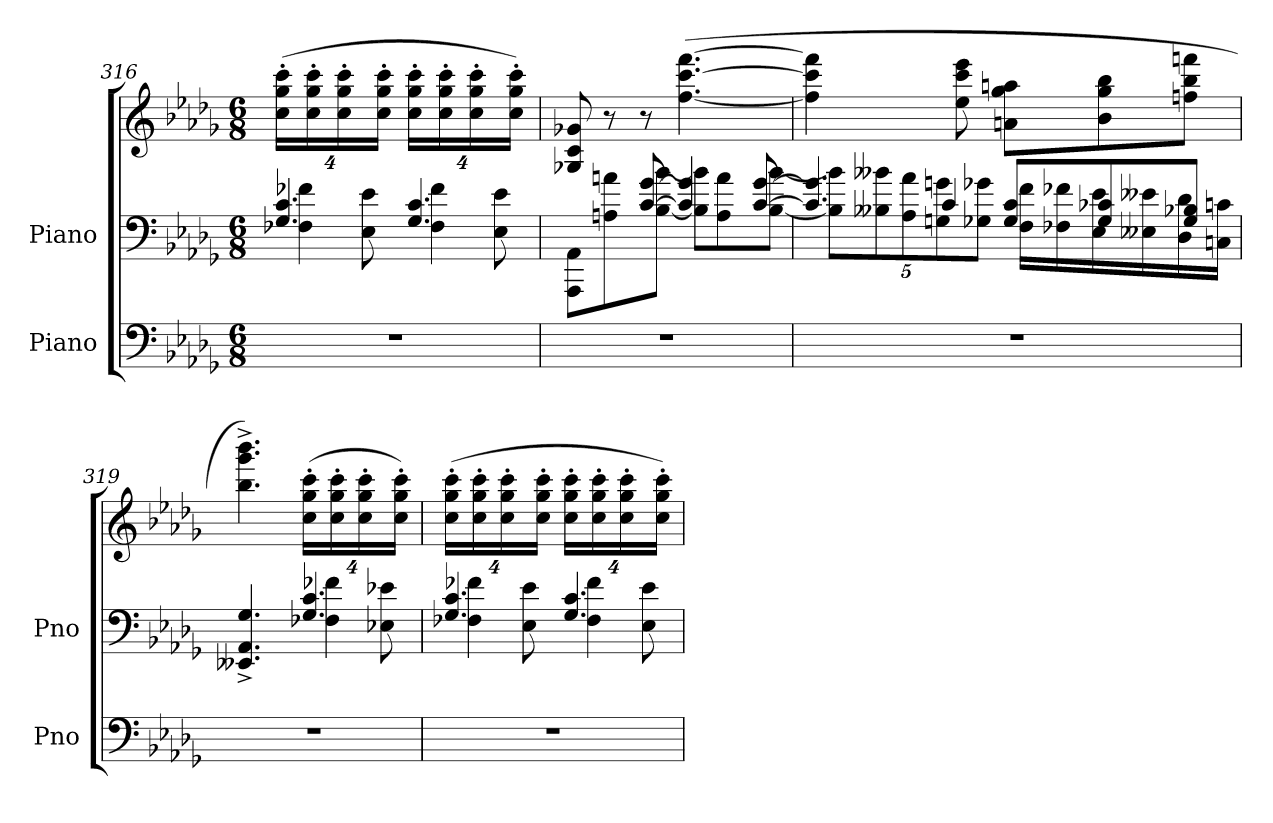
**kern	**kern	**kern
*part2	*part1	*part1
*staff3	*staff2	*staff1
*I"Piano	*I"Piano	*
*I'Pno	*I'Pno	*
!!LO:LB:g=z
*clefF4	*clefF4	*clefG2
*k[b-e-a-d-g-]	*k[b-e-a-d-g-]	*k[b-e-a-d-g-]
*M6/8	*M6/8	*M6/8
=316	=316	=316
*	*^	*
*	*	*	*Xbrackettup
2.r	4.G-/ 4.c/	4F-X\ 4f-X\	(32%3cc\' 32%3gg-\' 32%3ccc\'L
.	.	.	32%3cc\' 32%3gg-\' 32%3ccc\'
.	.	.	32%3cc\' 32%3gg-\' 32%3ccc\'
.	.	8E-\ 8e-\	.
.	.	.	32%3cc\' 32%3gg-\' 32%3ccc\'J
.	4.G-/ 4.c/	4F-\ 4f-\	32%3cc\' 32%3gg-\' 32%3ccc\'L
.	.	.	32%3cc\' 32%3gg-\' 32%3ccc\'
.	.	.	32%3cc\' 32%3gg-\' 32%3ccc\'
.	.	8E-\ 8e-\	.
.	.	.	32%3cc\' 32%3gg-\' 32%3ccc\'J)
=317	=317	=317	=317
2.r	4ryy	8AAA-\ 8AA-\L	8G-X/ 8c/ 8g-X/
.	.	8An\ 8an\	8r
.	[8c/ [8g-/	[8B-\ [8b-\J	8r
.	4c/] 4g-/]	8B-\] 8b-\]L	([4.ff\ [4.ccc\ [4.fff\
.	.	8A\ 8a\	.
.	[8c/ [8g-/	[8B-\ [8b-\J	.
=318	=318	=318	=318
*	*Xtuplet	*tuplet	*
*	*	*Xbrackettup	*
2.r	20%3.c/] 20%3.g-/]	40%3B-\] 40%3b-\]L	4ff\] 4ccc\] 4fff\]
.	.	40%3B--X\ 40%3b--X\	.
.	.	40%3A-\ 40%3a-\	.
.	20%3c/	40%3Gn\ 40%3gn\	.
.	.	.	8ee-\ 8ccc\ 8eee-\
.	.	40%3G-X\ 40%3g-X\J	.
.	8G-/ 8c/L	16F\ 16f\LL	8an\ 8gg-\ 8aan\L
.	.	16F-X\ 16f-X\	.
.	8G-/ 8c-X/	16E-\ 16e-\	8b-\ 8gg-\ 8bb-\
.	.	16E--X\ 16e--X\	.
.	8G-/ 8B-X/J	16D-\ 16d-\	8ffni\ 8bb-\ 8fffni\J
.	.	16Cn\ 16cn\JJ	.
=319	=319	=319	=319
2.r	4.EE--X/^ 4.AA-/^ 4.G-/^	4.ryy	4.bb-\^ 4.ggg-\^ 4.bbb-\^)
.	4.G-/ 4.c/	4F-X\ 4f-X\	(32%3cc\' 32%3gg-\' 32%3ccc\'L
.	.	.	32%3cc\' 32%3gg-\' 32%3ccc\'
.	.	.	32%3cc\' 32%3gg-\' 32%3ccc\'
.	.	8E-X\ 8e-X\	.
.	.	.	32%3cc\' 32%3gg-\' 32%3ccc\'J)
!!LO:PB:g=z
=320	=320	=320	=320
2.r	4.G-/ 4.c/	4F-X\ 4f-X\	(32%3cc\' 32%3gg-\' 32%3ccc\'L
.	.	.	32%3cc\' 32%3gg-\' 32%3ccc\'
.	.	.	32%3cc\' 32%3gg-\' 32%3ccc\'
.	.	8E-\ 8e-\	.
.	.	.	32%3cc\' 32%3gg-\' 32%3ccc\'J
.	4.G-/ 4.c/	4F-\ 4f-\	32%3cc\' 32%3gg-\' 32%3ccc\'L
.	.	.	32%3cc\' 32%3gg-\' 32%3ccc\'
.	.	.	32%3cc\' 32%3gg-\' 32%3ccc\'
.	.	8E-\ 8e-\	.
.	.	.	32%3cc\' 32%3gg-\' 32%3ccc\'J)
*	*v	*v	*
=	=	=
*-	*-	*-
